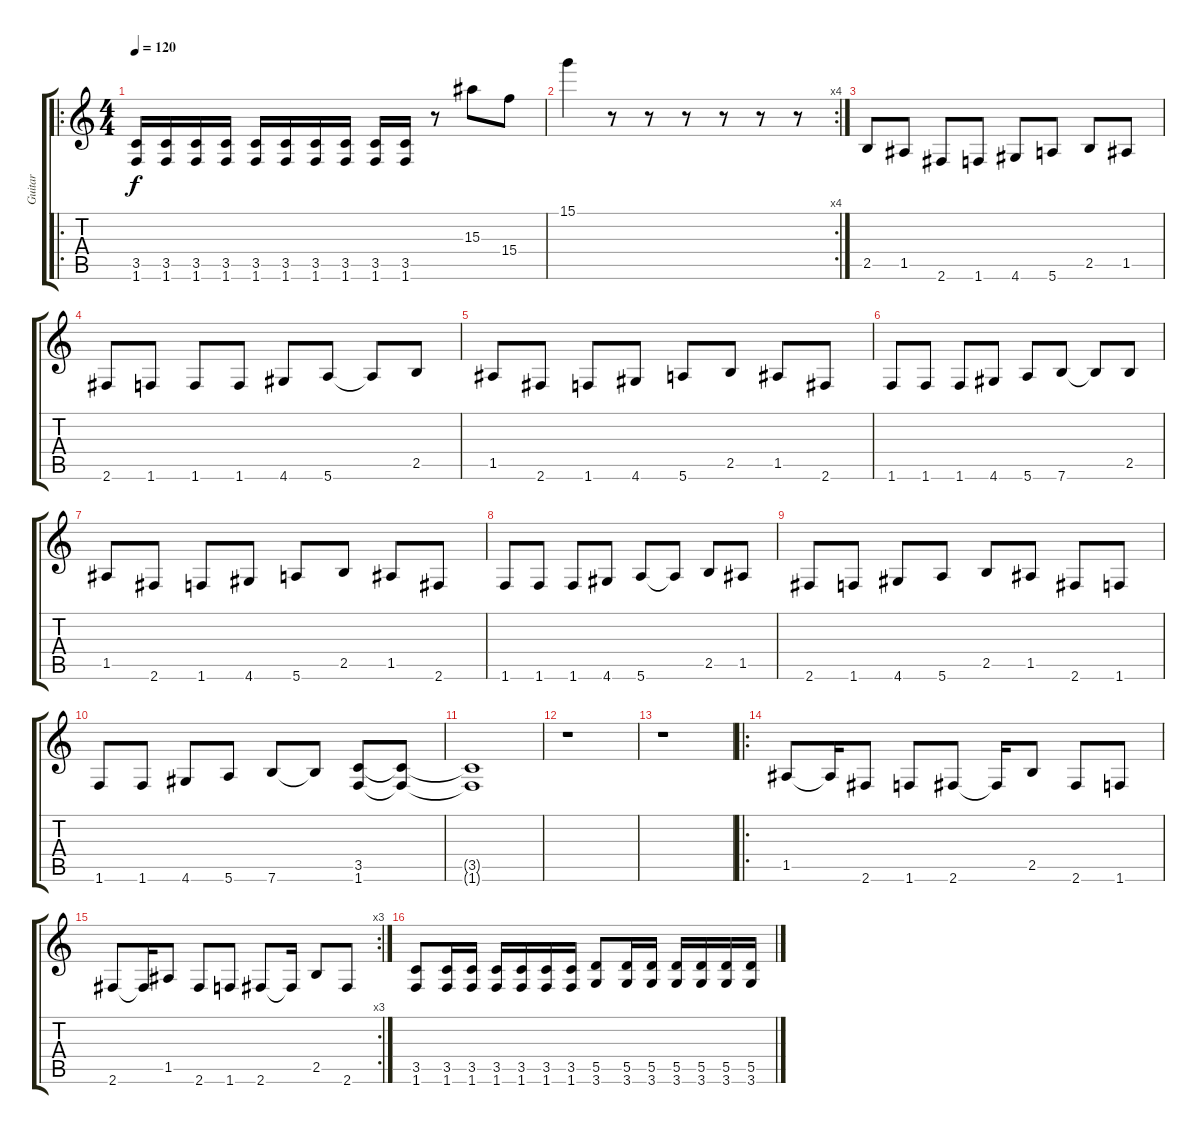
\track ("Guitar" "Guitar") {instrument distortionguitar}
\staff {score tabs}
\tuning (E4 B3 G3 D3 A2 E2) {hide}
\ro
\ts (4 4)
\tempo 120
\clef g2
\ks c
(3.5 1.6).16{dy f} (3.5 1.6).16 (3.5 1.6).16 (3.5 1.6).16 (3.5 1.6).16 (3.5 1.6).16 (3.5 1.6).16 (3.5 1.6).16 (3.5 1.6).16 (3.5 1.6).16 r.8 15.3.8 15.4.8 |
\rc 4
15.1.4 r.8 r.8 r.8 r.8 r.8 r.8 |
2.5.8 1.5.8 2.6.8 1.6.8 4.6.8 5.6.8 2.5.8 1.5.8 |
2.6.8 1.6.8 1.6.8 1.6.8 4.6.8 5.6.8 5.6{t}.8 2.5.8 |
1.5.8 2.6.8 1.6.8 4.6.8 5.6.8 2.5.8 1.5.8 2.6.8 |
1.6.8 1.6.8 1.6.8 4.6.8 5.6.8 7.6.8 7.6{t}.8 2.5.8 |
1.5.8 2.6.8 1.6.8 4.6.8 5.6.8 2.5.8 1.5.8 2.6.8 |
1.6.8 1.6.8 1.6.8 4.6.8 5.6.8 5.6{t}.8 2.5.8 1.5.8 |
2.6.8 1.6.8 4.6.8 5.6.8 2.5.8 1.5.8 2.6.8 1.6.8 |
1.6.8 1.6.8 4.6.8 5.6.8 7.6.8 7.6{t}.8 (3.5 1.6).8 (3.5{t} 1.6{t}).8 |
(3.5{t} 1.6{t}).1 |
r.1 |
r.1 |
\ro
1.5.8 1.5{t}.16 2.6.8 1.6.8 2.6.8 2.6{t}.16 2.5.8 2.6.8 1.6.8 |
\rc 3
2.6.8 2.6{t}.16 1.5.8 2.6.8 1.6.8 2.6.8 2.6{t}.16 2.5.8 2.6.8 |
(3.5 1.6).8 (3.5 1.6).16 (3.5 1.6).16 (3.5 1.6).16 (3.5 1.6).16 (3.5 1.6).16 (3.5 1.6).16 (5.5 3.6).8 (5.5 3.6).16 (5.5 3.6).16 (5.5 3.6).16 (5.5 3.6).16 (5.5 3.6).16 (5.5 3.6).16
